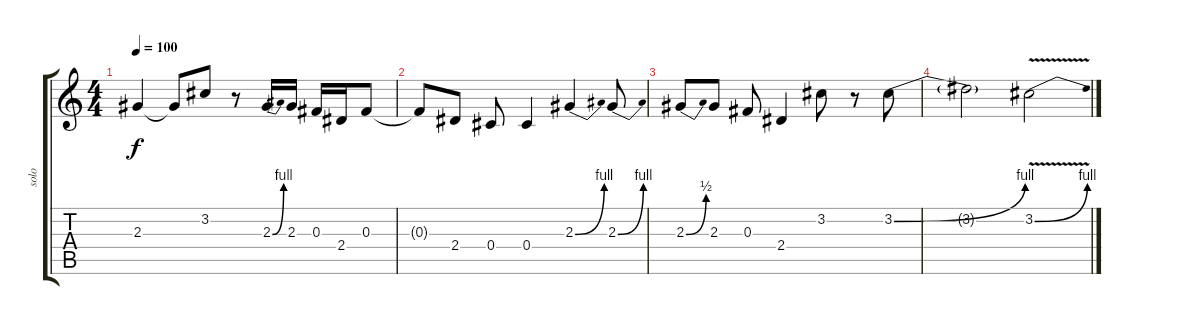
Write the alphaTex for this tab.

\track ("solo" "solo") {instrument distortionguitar}
\staff {score tabs}
\tuning (Eb4 Bb3 Gb3 Db3 Ab2 Eb2) {hide}
\ts (4 4)
\tempo 100
\clef g2
\ks c
2.3{t}.4{dy f} 2.3{t}.8 3.2.8 r.8 2.3{be (bend 0 0 60 4)}.16 2.3.16 0.3.16 2.4.16 0.3.8 |
0.3{t}.8 2.4.8 0.4.8 0.4.4 2.3{be (bend 0 0 60 4)}.4 2.3{be (bend 0 0 60 4)}.8 |
2.3{be (bend 0 0 60 2)}.8 2.3.8 0.3.8 2.4.4 3.2.8 r.8 3.2{be (bend 0 0 60 4)}.8 |
3.2{t}.2 3.2{be (bend 0 0 60 4) v}.2
